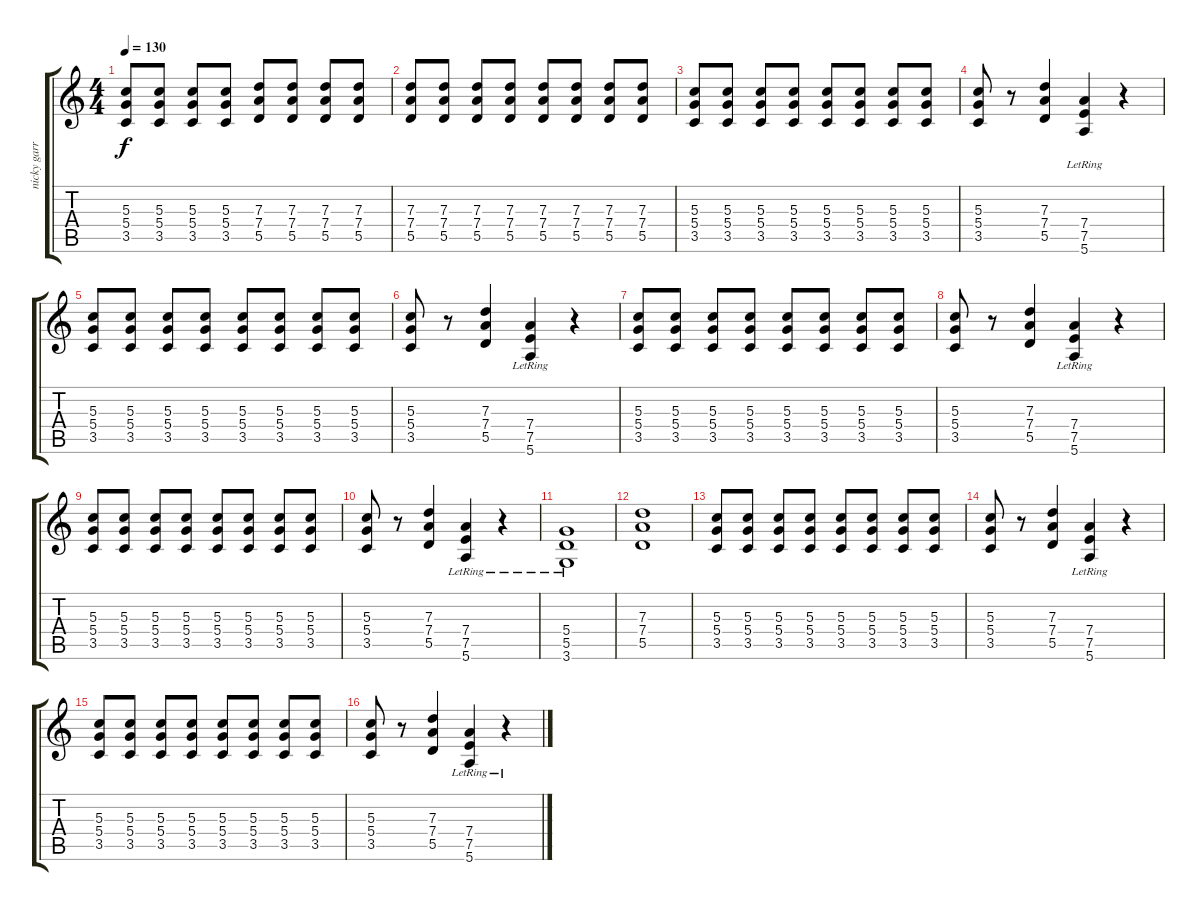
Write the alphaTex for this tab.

\track ("nicky garrat " "nicky garr") {instrument distortionguitar}
\staff {score tabs}
\tuning (E4 B3 G3 D3 A2 E2) {hide}
\ts (4 4)
\tempo 130
\clef g2
\ks c
(5.3 5.4 3.5).8{dy f} (5.3 5.4 3.5).8 (5.3 5.4 3.5).8 (5.3 5.4 3.5).8 (7.3 7.4 5.5).8 (7.3 7.4 5.5).8 (7.3 7.4 5.5).8 (7.3 7.4 5.5).8 |
(7.3 7.4 5.5).8 (7.3 7.4 5.5).8 (7.3 7.4 5.5).8 (7.3 7.4 5.5).8 (7.3 7.4 5.5).8 (7.3 7.4 5.5).8 (7.3 7.4 5.5).8 (7.3 7.4 5.5).8 |
(5.3 5.4 3.5).8 (5.3 5.4 3.5).8 (5.3 5.4 3.5).8 (5.3 5.4 3.5).8 (5.3 5.4 3.5).8 (5.3 5.4 3.5).8 (5.3 5.4 3.5).8 (5.3 5.4 3.5).8 |
(5.3 5.4 3.5).8 r.8 (7.3 7.4 5.5).4 (7.4{lr} 7.5{lr} 5.6).4 r.4 |
(5.3 5.4 3.5).8 (5.3 5.4 3.5).8 (5.3 5.4 3.5).8 (5.3 5.4 3.5).8 (5.3 5.4 3.5).8 (5.3 5.4 3.5).8 (5.3 5.4 3.5).8 (5.3 5.4 3.5).8 |
(5.3 5.4 3.5).8 r.8 (7.3 7.4 5.5).4 (7.4{lr} 7.5{lr} 5.6).4 r.4 |
(5.3 5.4 3.5).8 (5.3 5.4 3.5).8 (5.3 5.4 3.5).8 (5.3 5.4 3.5).8 (5.3 5.4 3.5).8 (5.3 5.4 3.5).8 (5.3 5.4 3.5).8 (5.3 5.4 3.5).8 |
(5.3 5.4 3.5).8 r.8 (7.3 7.4 5.5).4 (7.4{lr} 7.5{lr} 5.6).4 r.4 |
(5.3 5.4 3.5).8 (5.3 5.4 3.5).8 (5.3 5.4 3.5).8 (5.3 5.4 3.5).8 (5.3 5.4 3.5).8 (5.3 5.4 3.5).8 (5.3 5.4 3.5).8 (5.3 5.4 3.5).8 |
(5.3 5.4 3.5).8 r.8 (7.3 7.4 5.5).4 (7.4{lr} 7.5{lr} 5.6).4 r.4 |
(5.4 5.5 3.6{lr}).1 |
(7.3 7.4 5.5).1 |
(5.3 5.4 3.5).8 (5.3 5.4 3.5).8 (5.3 5.4 3.5).8 (5.3 5.4 3.5).8 (5.3 5.4 3.5).8 (5.3 5.4 3.5).8 (5.3 5.4 3.5).8 (5.3 5.4 3.5).8 |
(5.3 5.4 3.5).8 r.8 (7.3 7.4 5.5).4 (7.4{lr} 7.5{lr} 5.6).4 r.4 |
(5.3 5.4 3.5).8 (5.3 5.4 3.5).8 (5.3 5.4 3.5).8 (5.3 5.4 3.5).8 (5.3 5.4 3.5).8 (5.3 5.4 3.5).8 (5.3 5.4 3.5).8 (5.3 5.4 3.5).8 |
(5.3 5.4 3.5).8 r.8 (7.3 7.4 5.5).4 (7.4{lr} 7.5{lr} 5.6).4 r.4
